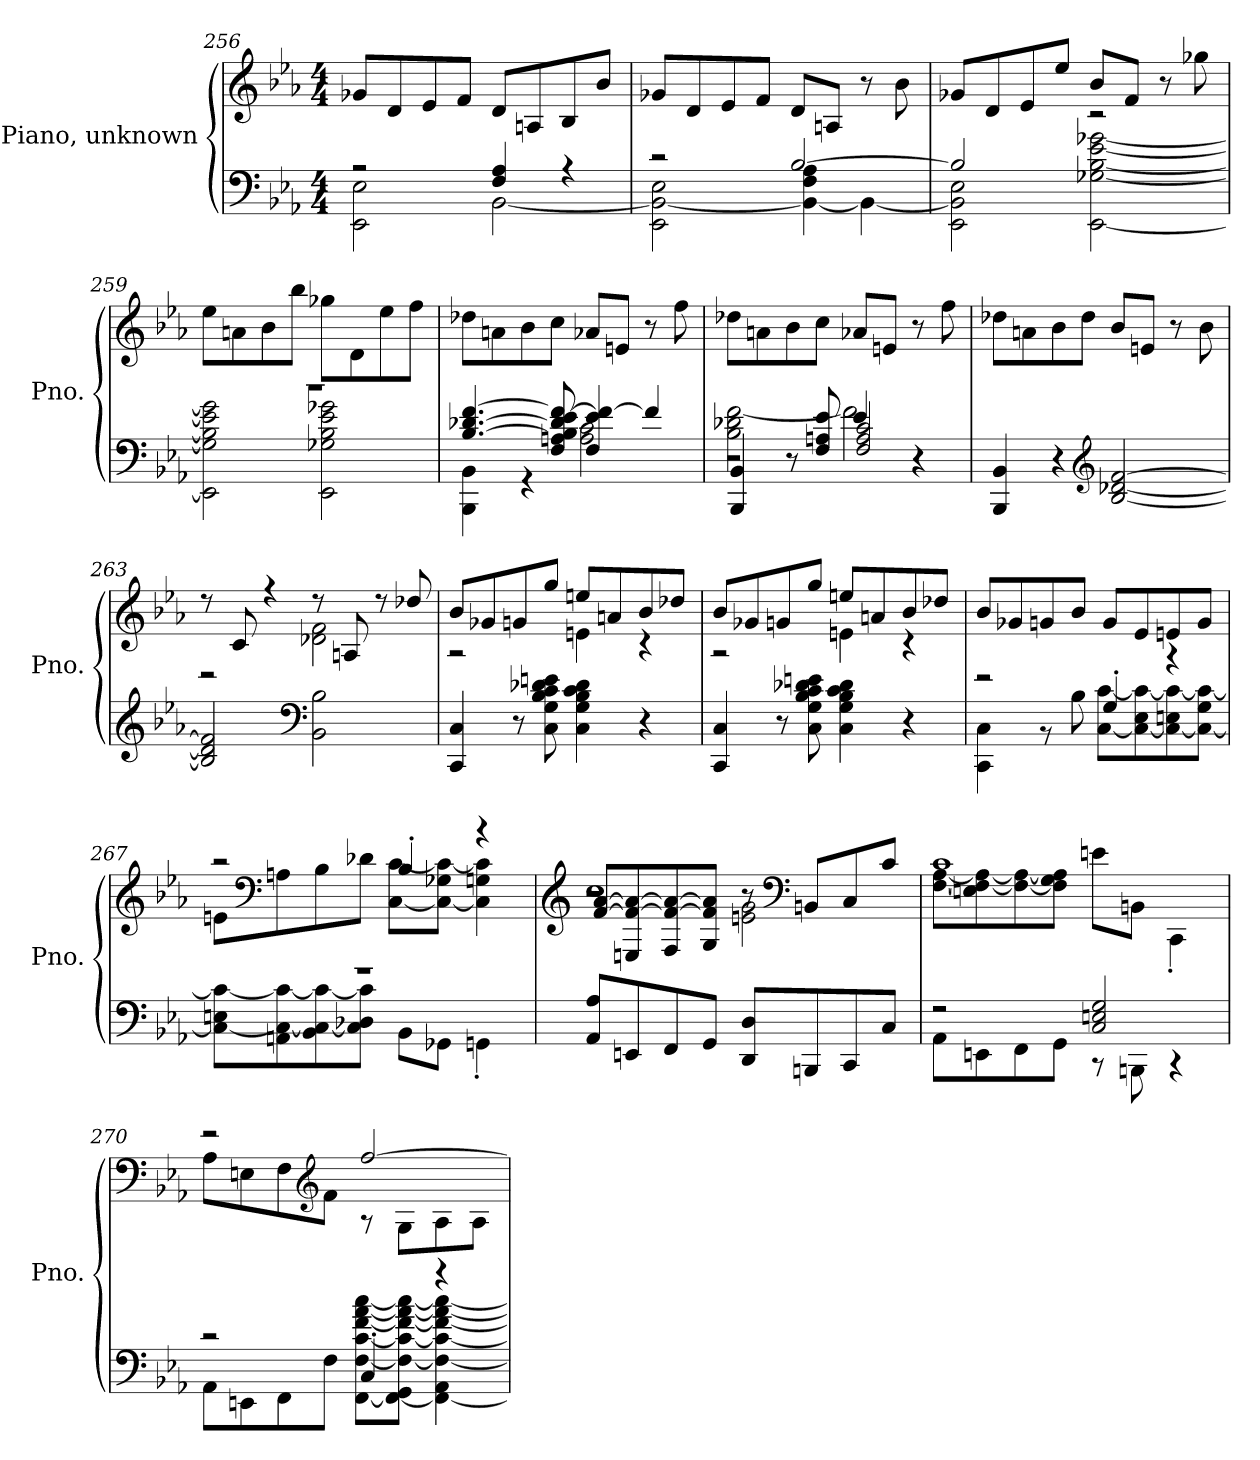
**kern	**kern
*part1	*part1
*staff2	*staff1
*I"Piano, unknown	*
*I'Pno.	*
!!LO:PB:g=z
*clefF4	*clefG2
*k[b-e-a-]	*k[b-e-a-]
*M4/4	*M4/4
=256	=256
*^	*
2r	2EE-\ 2E-\	8g-X/L
.	.	8d/
.	.	8e-/
.	.	8f/J
4F/ 4A-/	[2BB-\	8d/L
.	.	8An/
4r	.	8B-/
.	.	8b-/J
=257	=257	=257
2r	2EE-\ 2BB-\_ 2E-\	8g-X/L
.	.	8d/
.	.	8e-/
.	.	8f/J
[2B-/	4BB-\_ 4F\ 4A-\	8d/L
.	.	8An/J
.	4BB-\_	8r
.	.	8b-\
=258	=258	=258
2B-/]	2EE-\ 2BB-\] 2E-\	8g-X/L
.	.	8d/
.	.	8e-/
.	.	8ee-/J
2r	[2EE-\ [2G-X\ [2B-\ [2e-\ [2g-X\	8b-/L
.	.	8f/J
.	.	8r
.	.	8gg-X\
=259	=259	=259
1r	2EE-\] 2G-\] 2B-\] 2e-\] 2g-\]	8ee-\L
.	.	8an\
.	.	8b-\
.	.	8bb-\J
.	2EE-\ 2G-X\ 2B-\ 2e-\ 2g-X\	8gg-X\L
.	.	8d\
.	.	8ee-\
.	.	8ff\J
!!LO:LB:g=z
=260	=260	=260
[4.B-/ [4.d-X/ [4.f/	4BBB-\ 4BB-\	8dd-X\L
.	.	8an\
.	4r	8b-\
8F/ 8An/ 8B-/] 8d-/] 8e-/ 8f/_	.	8cc\J
4F/ 4e-/ 4f/_	2A\ 2c\	8a-X/L
.	.	8en/J
4f/]	.	8r
.	.	8ff\
=261	=261	=261
*	*^	*
2r	2B-\ 2d-X\ [2f\	4BBB-/ 4BB-/	8dd-X\L
.	.	.	8an\
.	.	8r	8b-\
.	.	8F/ 8An/ 8e-/	8cc\J
4e-/	2f\]	2F/ 2A/ 2c/	8a-X/L
.	.	.	8en/J
4r	.	.	8r
.	.	.	8ff\
*v	*v	*v	*
=262	=262
4BBB-/ 4BB-/	8dd-X\L
.	8an\
4r	8b-\
.	8dd-\J
*clefG2	*
[2B-/ [2d-X/ [2f/	8b-/L
.	8en/J
.	8r
.	8b-\
!!LO:LB:g=z
=263	=263
*	*^
2B-/] 2d-/] 2f/]	8r	2r
.	8c/	.
.	4r	.
*clefF4	*	*
2BB-\ 2B-\	8r	2d-X\ 2f\
.	8An/	.
.	8r	.
.	8dd-X/	.
=264	=264	=264
4CC/ 4C/	8b-/L	2r
.	8g-X/	.
8r	8gn/	.
8C\ 8G\ 8B-\ 8c\ 8d-X\ 8en\	8gg/J	.
4C\ 4G\ 4B-\ 4c\ 4d-\	8een/L	4en\
.	8an/	.
4r	8b-/	4r
.	8dd-X/J	.
=265	=265	=265
4CC/ 4C/	8b-/L	2r
.	8g-X/	.
8r	8gn/	.
8C\ 8G\ 8B-\ 8c\ 8d-X\ 8en\	8gg/J	.
4C\ 4G\ 4B-\ 4c\ 4d-\	8een/L	4en\
.	8an/	.
4r	8b-/	4r
.	8dd-X/J	.
*	*v	*v
!!LO:LB:g=z
=266	=266
*^	*
2r	4CC\ 4C\	8b-/L
.	.	8g-X/
.	8r	8gn/
.	8B-\	8b-/J
4G'/	[8C\ [8c\L	8g/L
.	8C\_ 8E-\ 8c\_	8e-/
4r	8C\_ 8En\ 8c\_	8en/
.	8C\_ 8G\ 8c\_J	8g/J
=267	=267	=267
*	*	*^
1r	8C\_ 8En\ 8c\_L	2r	8en\L
*	*	*clefF4	*
.	8AAn\ 8C\_ 8c\_	.	8An\
.	8BB-\ 8C\_ 8c\_	.	8B-\
.	8C\] 8D-X\ 8c\]J	.	8d-X\J
.	8BB-\L	4B-'/	[8C\ [8c\L
.	8GG-X\J	.	8C\_ 8G-X\ 8c\_J
.	4GGn'\	4r	4C\] 4Gn\ 4c\]
*v	*v	*	*
*	*v	*v
=268	=268
*	*clefG2
*	*^
*	*	*^
8AA-/ 8A-/L	1cc	2r	[8f/ [8a-/L
8EEn/	.	.	8En/ 8f/_ 8a-/_
8FF/	.	.	8F/ 8f/_ 8a-/_
8GG/J	.	.	8G/ 8f/] 8a-/]J
8DD/ 8D/L	.	2en\ 2g\	8r
*	*clefF4	*	*
8BBBn/	.	.	8BBn/L
8CC/	.	.	8C/
8C/J	.	.	8c/J
*	*	*v	*v
!!LO:LB:g=z
=269	=269	=269
*^	*	*
2r	8AA-\L	1c	[8F\ [8A-\L
.	8EEn\	.	8En\ 8F\_ 8A-\_
.	8FF\	.	8F\_ 8A-\_
.	8GG\J	.	8F\] 8G\ 8A-\]J
2C/ 2En/ 2G/	8r	.	8en\L
.	8BBBn\	.	8BBn\J
.	4r	.	4CC'\
=270	=270	=270	=270
2r	8AA-\L	2r	8A-\L
.	8EEn\	.	8En\
.	8FF\	.	8F\
*	*	*clefG2	*
.	8F\J	.	8f\J
4C'/	[8FF\ [8F\ [8c\ [8f\ [8a-\ [8cc\L	[2ff/	8r
.	8FF\_ 8GG\ 8F\_ 8c\_ 8f\_ 8a-\_ 8cc\_J	.	8G\L
4r	4FF\_ 4AA-\ 4F\_ 4c\_ 4f\_ 4a-\_ 4cc\_	.	8A-\
.	.	.	8A-\J
*v	*v	*	*
*	*v	*v
=	=
*-	*-
